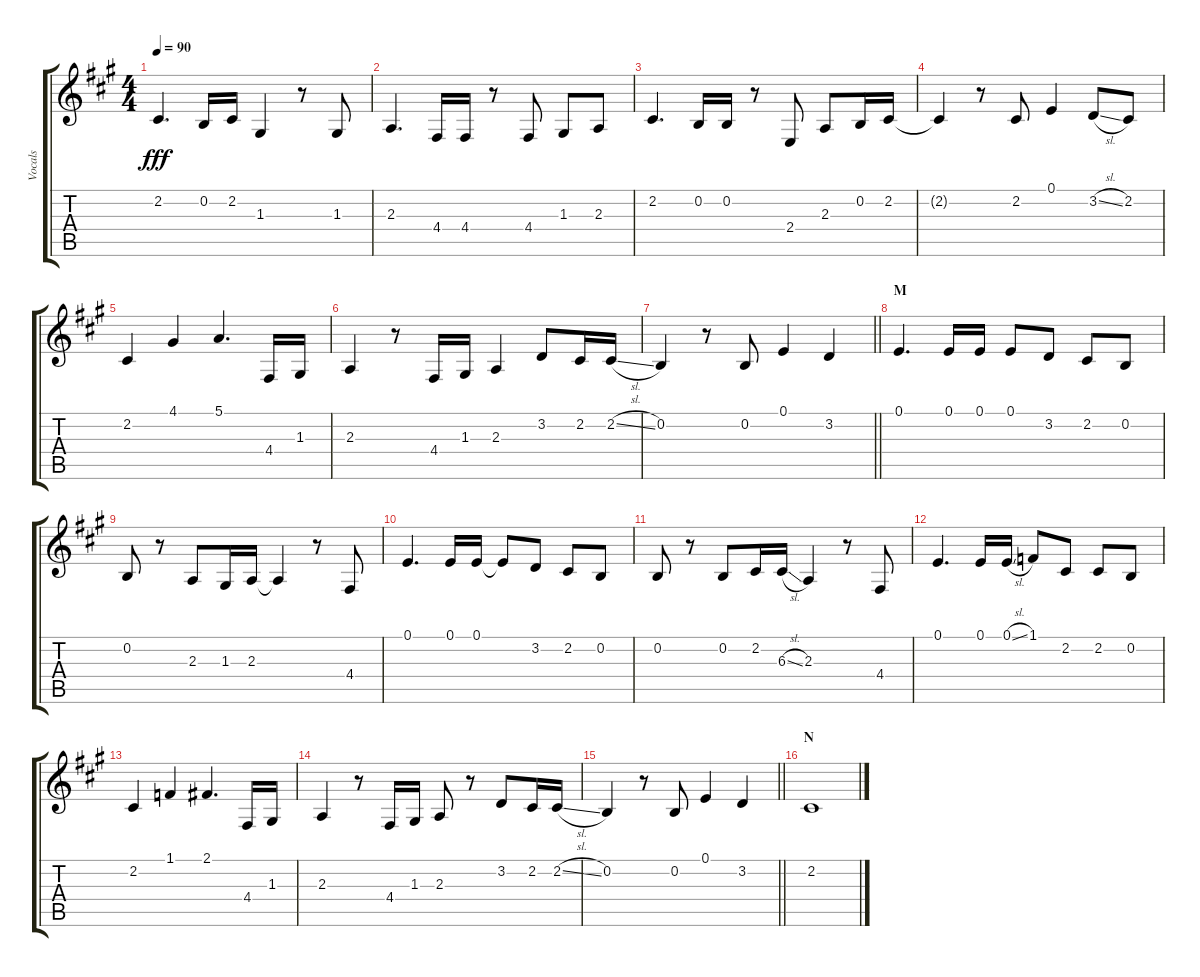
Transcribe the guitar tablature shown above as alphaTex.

\track ("Vocals" "Vocals") {instrument voiceoohs}
\staff {score tabs}
\tuning (E4 B3 G3 D3 A2 E2) {hide}
\ts (4 4)
\tempo 90
\clef g2
\ks a
2.2.4{d dy fff} 0.2.16 2.2.16 1.3.4 r.8 1.3.8 |
2.3.4{d} 4.4.16 4.4.16 r.8 4.4.8 1.3.8 2.3.8 |
2.2.4{d} 0.2.16 0.2.16 r.8 2.4.8 2.3.8 0.2.16 2.2.16 |
2.2{t}.4 r.8 2.2.8 0.1.4 3.2{sl}.8 2.2.8 |
2.2.4 4.1.4 5.1.4{d} 4.4.16 1.3.16 |
2.3.4 r.8 4.4.16 1.3.16 2.3.4 3.2.8 2.2.16 2.2{sl}.16 |
\barLineRight lightlight
0.2.4 r.8 0.2.8 0.1.4 3.2.4 |
\section ("" "M")
0.1.4{d} 0.1.16 0.1.16 0.1.8 3.2.8 2.2.8 0.2.8 |
0.2.8 r.8 2.3.8 1.3.16 2.3.16 2.3{t}.4 r.8 4.4.8 |
0.1.4{d} 0.1.16 0.1.16 0.1{t}.8 3.2.8 2.2.8 0.2.8 |
0.2.8 r.8 0.2.8 2.2.16 6.3{sl}.16 2.3.4 r.8 4.4.8 |
0.1.4{d} 0.1.16 0.1{sl}.16 1.1.8 2.2.8 2.2.8 0.2.8 |
2.2.4 1.1.4 2.1.4{d} 4.4.16 1.3.16 |
2.3.4 r.8 4.4.16 1.3.16 2.3.8 r.8 3.2.8 2.2.16 2.2{sl}.16 |
\barLineRight lightlight
0.2.4 r.8 0.2.8 0.1.4 3.2.4 |
\section ("" "N")
2.2.1
